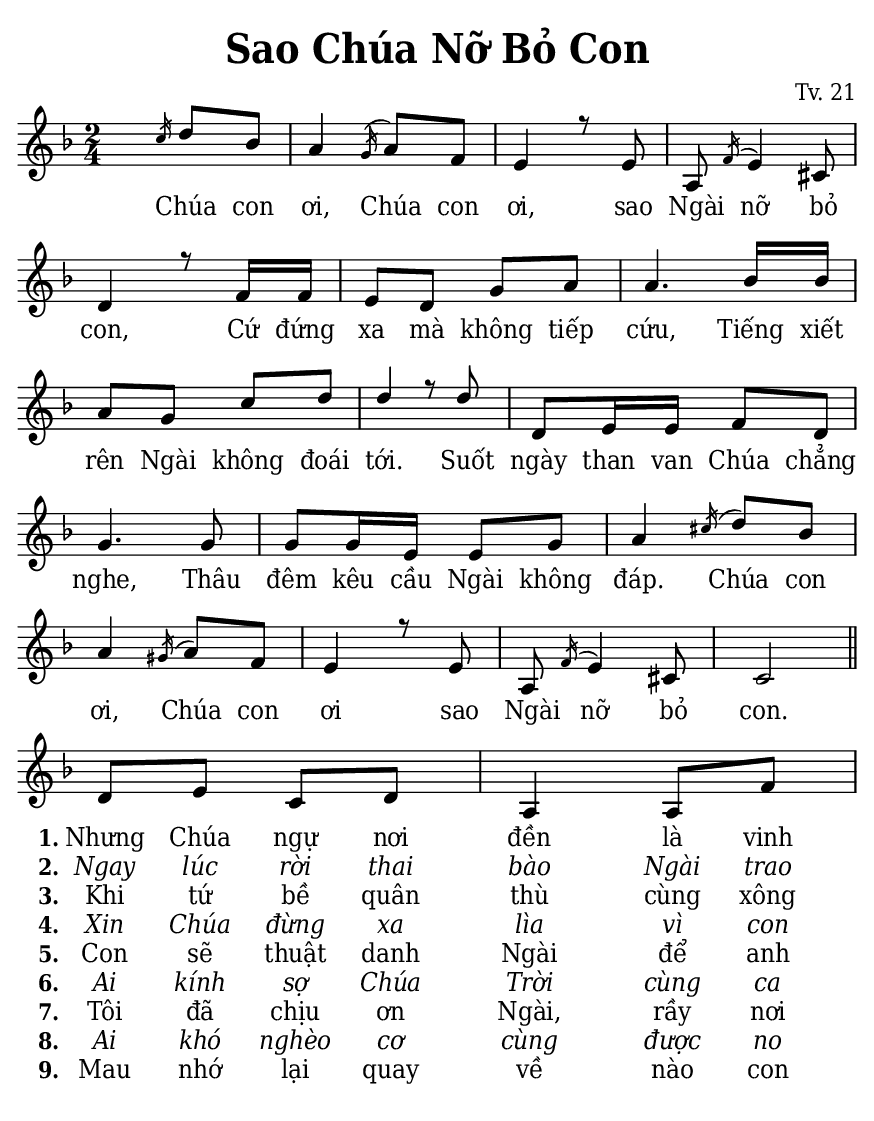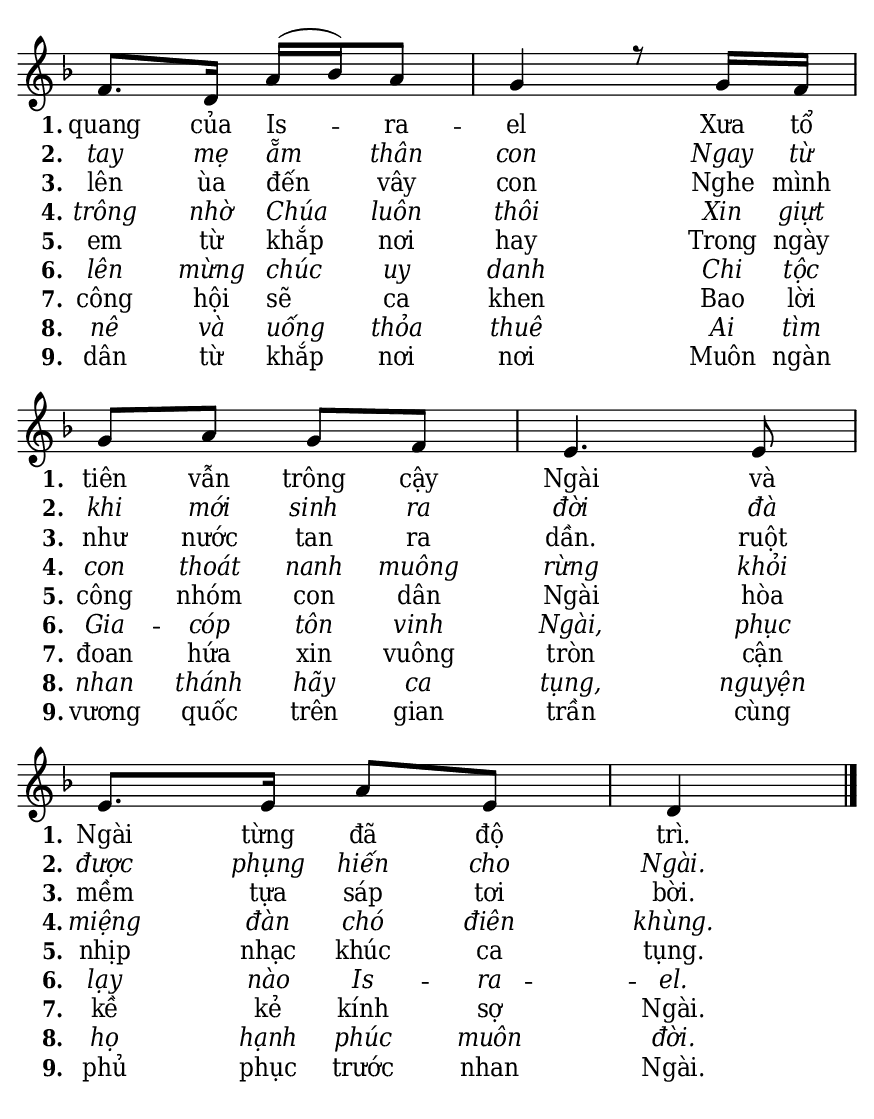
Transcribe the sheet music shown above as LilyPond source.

% Cài đặt chung\
\version "2.22.1"
\include "english.ly"

\header {
  title = \markup { \fontsize #1 "Sao Chúa Nỡ Bỏ Con" }
  composer = "Tv. 21"
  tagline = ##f
}

% Nhạc phiên khúc
nhacPhienKhucSop = \relative c'' {
  \autoPageBreaksOff
  %<> \tweak extra-offset #'(-3.5 . -2.7) _\markup { \bold "ĐK:" }
  \partial 4.
  % thêm dấu nghỉ ẩn, vì nốt hoa mỹ ở đầu bản nhạc sẽ bị lỗi
  \once \hide r8
  \slashedGrace { c16 ( } d8) bf |
  a4 \slashedGrace { g16 ( } a8) f |
  e4 r8 e |
  a, \slashedGrace { f'16 ( } e4) cs8 |
  d4 r8 f16 f |
  e8 d g a |
  a4. bf16 bf |
  a8 g c d |
  d4 r8 d |
  d, e16 e f8 d |
  g4. g8 |
  g g16 e e8 g |
  a4 \slashedGrace { cs16 ( } d8) bf |
  a4 \slashedGrace { gs16 ( } a8) f |
  e4 r8 e |
  a, \slashedGrace { f'16 ( } e4) cs8 |
  c2 \bar "||" \break
  
  d8 e c d |
  a4 a8 f' |
  
  \pageBreak
  
  f8. d16 a' (bf) a8 |
  g4 r8 g16 f |
  g8 a g f |
  e4. e8 |
  e8. e16 a8 e |
  d4 \bar "|."
}

nhacPhienKhucAlto = \relative c' {
  
}

% Lời phiên khúc
loiPhienKhucSop = \lyrics {
  %\set stanza = "ĐK:"
  Chúa con ơi, Chúa con ơi,
  sao Ngài nỡ bỏ con,
  Cứ đứng xa mà không tiếp cứu,
  Tiếng xiết rên Ngài không đoái tới.
  Suốt ngày than van Chúa chẳng nghe,
  Thâu đêm kêu cầu Ngài không đáp.
  Chúa con ơi, Chúa con ơi sao Ngài nỡ bỏ con.
  <<
    {
      \set stanza = "1."
      Nhưng Chúa ngự nơi đền
      là vinh quang của Is -- ra -- el
      Xưa tổ tiên vẫn trông cậy Ngài
      và Ngài từng đã độ trì.
    }
    \new Lyrics {
	    \set associatedVoice = "beSop"
	    \set stanza = "2."
      \override Lyrics.LyricText.font-shape = #'italic
	    Ngay lúc rời thai bào
	    Ngài trao tay mẹ ẵm thân con
	    Ngay từ khi mới sinh ra đời
	    đà được phụng hiến cho Ngài.
    }
    \new Lyrics {
	    \set associatedVoice = "beSop"
	    \set stanza = "3."
	    Khi tứ bề quân thù cùng xông lên
	    ùa đến vây con
	    Nghe mình như nước tan ra dần.
	    ruột mềm tựa sáp tơi bời.
    }
    \new Lyrics {
	    \set associatedVoice = "beSop"
	    \set stanza = "4."
      \override Lyrics.LyricText.font-shape = #'italic
	    Xin Chúa đừng xa lìa
	    vì con trông nhờ Chúa luôn thôi
	    Xin giựt con thoát nanh muông rừng
	    khỏi miệng đàn chó điên khùng.
    }
    \new Lyrics {
	    \set associatedVoice = "beSop"
	    \set stanza = "5."
	    Con sẽ thuật danh Ngài
	    để anh em từ khắp nơi hay
	    Trong ngày công nhóm
	    con dân Ngài hòa nhịp nhạc khúc ca tụng.
    }
    \new Lyrics {
	    \set associatedVoice = "beSop"
	    \set stanza = "6."
      \override Lyrics.LyricText.font-shape = #'italic
	    Ai kính sợ Chúa Trời cùng ca lên
	    mừng chúc uy danh
	    Chi tộc Gia -- cóp tôn vinh Ngài,
	    phục lạy nào Is -- ra -- el.
    }
    \new Lyrics {
	    \set associatedVoice = "beSop"
	    \set stanza = "7."
	    Tôi đã chịu ơn Ngài,
	    rầy nơi công hội sẽ ca khen
	    Bao lời đoan hứa xin vuông tròn
	    cận kề kẻ kính sợ Ngài.
    }
    \new Lyrics {
	    \set associatedVoice = "beSop"
	    \set stanza = "8."
      \override Lyrics.LyricText.font-shape = #'italic
	    Ai khó nghèo cơ cùng được no nê
	    và uống thỏa thuê
	    Ai tìm nhan thánh hãy ca tụng,
	    nguyện họ hạnh phúc muôn đời.
    }
    \new Lyrics {
	    \set associatedVoice = "beSop"
	    \set stanza = "9."
	    Mau nhớ lại quay về nào con dân từ khắp nơi nơi
	    Muôn ngàn vương quốc trên gian trần
	    cùng phủ phục trước nhan Ngài.
    }
  >>
}

% Dàn trang
\paper {
  #(set-paper-size "a5")
  top-margin = 3\mm
  bottom-margin = 3\mm
  left-margin = 3\mm
  right-margin = 3\mm
  indent = #0
  #(define fonts
	 (make-pango-font-tree "Deja Vu Serif Condensed"
	 		       "Deja Vu Serif Condensed"
			       "Deja Vu Serif Condensed"
			       (/ 20 20)))
  print-page-number = ##f
  system-system-spacing = #'((basic-distance . 0.1) (padding . 2.5))
  %page-count = #2
  ragged-bottom = ##t
}

TongNhip = {
  \key f \major \time 2/4
  \set Timing.beamExceptions = #'()
  \set Timing.baseMoment = #(ly:make-moment 1/4)
}

% mã nguồn cho những chức năng chưa hỗ trợ trong phiên bản lilypond hiện tại
% cung cấp bởi cộng đồng lilypond khi gửi email đến lilypond-user@gnu.org
% Đổi kích thước nốt cho bè phụ
notBePhu =
#(define-music-function (font-size music) (number? ly:music?)
   (for-some-music
     (lambda (m)
       (if (music-is-of-type? m 'rhythmic-event)
           (begin
             (set! (ly:music-property m 'tweaks)
                   (cons `(font-size . ,font-size)
                         (ly:music-property m 'tweaks)))
             #t)
           #f))
     music)
   music)

% in số phiên khúc trên mỗi dòng
#(define (add-grob-definition grob-name grob-entry)
    (set! all-grob-descriptions
          (cons ((@@ (lily) completize-grob-entry)
                 (cons grob-name grob-entry))
                all-grob-descriptions)))

#(add-grob-definition
   'StanzaNumberSpanner
   `((direction . ,LEFT)
     (font-series . bold)
     (padding . 0.5)
     (side-axis . ,X)
     (stencil . ,ly:text-interface::print)
     (X-offset . ,ly:side-position-interface::x-aligned-side)
     (Y-extent . ,grob::always-Y-extent-from-stencil)
     (meta . ((class . Spanner)
              (interfaces . (font-interface
                             side-position-interface
                             stanza-number-interface
                             text-interface))))))

\layout {
   \context {
     \Global
     \grobdescriptions #all-grob-descriptions
   }
   \context {
     \Score
     \remove Stanza_number_align_engraver
     \consists
       #(lambda (context)
          (let ((texts '())
                (syllables '()))
            (make-engraver
             (acknowledgers
              ((stanza-number-interface engraver grob source-engraver)
                 (set! texts (cons grob texts)))
              ((lyric-syllable-interface engraver grob source-engraver)
                 (set! syllables (cons grob syllables))))
             ((stop-translation-timestep engraver)
                (for-each
                 (lambda (text)
                   (for-each
                    (lambda (syllable)
                      (ly:pointer-group-interface::add-grob text
'side-support-elements syllable))
                    syllables))
                 texts)
                (set! syllables '())))))
   }
   \context {
     \Lyrics
     \remove Stanza_number_engraver
     \consists
       #(lambda (context)
          (let ((text #f)
                (last-stanza #f))
            (make-engraver
             ((process-music engraver)
                (let ((stanza (ly:context-property context 'stanza #f)))
                  (if (and stanza (not (equal? stanza last-stanza)))
                      (let ((column (ly:context-property context
'currentCommandColumn)))
                        (set! last-stanza stanza)
                        (if text
                            (ly:spanner-set-bound! text RIGHT column))

                        (set! text (ly:engraver-make-grob engraver
'StanzaNumberSpanner '()))
                        (ly:grob-set-property! text 'text stanza)
                        (ly:spanner-set-bound! text LEFT column)))))
             ((finalize engraver)
                (if text
                    (let ((column (ly:context-property context
'currentCommandColumn)))
                      (ly:spanner-set-bound! text RIGHT column)))))))
     \override StanzaNumberSpanner.horizon-padding = 10000
   }
}
% kết thúc mã nguồn

\score {
  \new ChoirStaff <<
    \new Staff \with {
        \consists "Merge_rests_engraver"
        printPartCombineTexts = ##f
      }
      <<
      \new Voice \TongNhip \partCombine 
        \nhacPhienKhucSop
        \notBePhu -1 { \nhacPhienKhucAlto }
      \new NullVoice = beSop \nhacPhienKhucSop
      \new Lyrics \lyricsto beSop \loiPhienKhucSop
      >>
  >>
  \layout {
    \override Lyrics.LyricSpace.minimum-distance = #1.5
    \override Score.BarNumber.break-visibility = ##(#f #f #f)
    \override Score.SpacingSpanner.uniform-stretching = ##t
  } 
}
